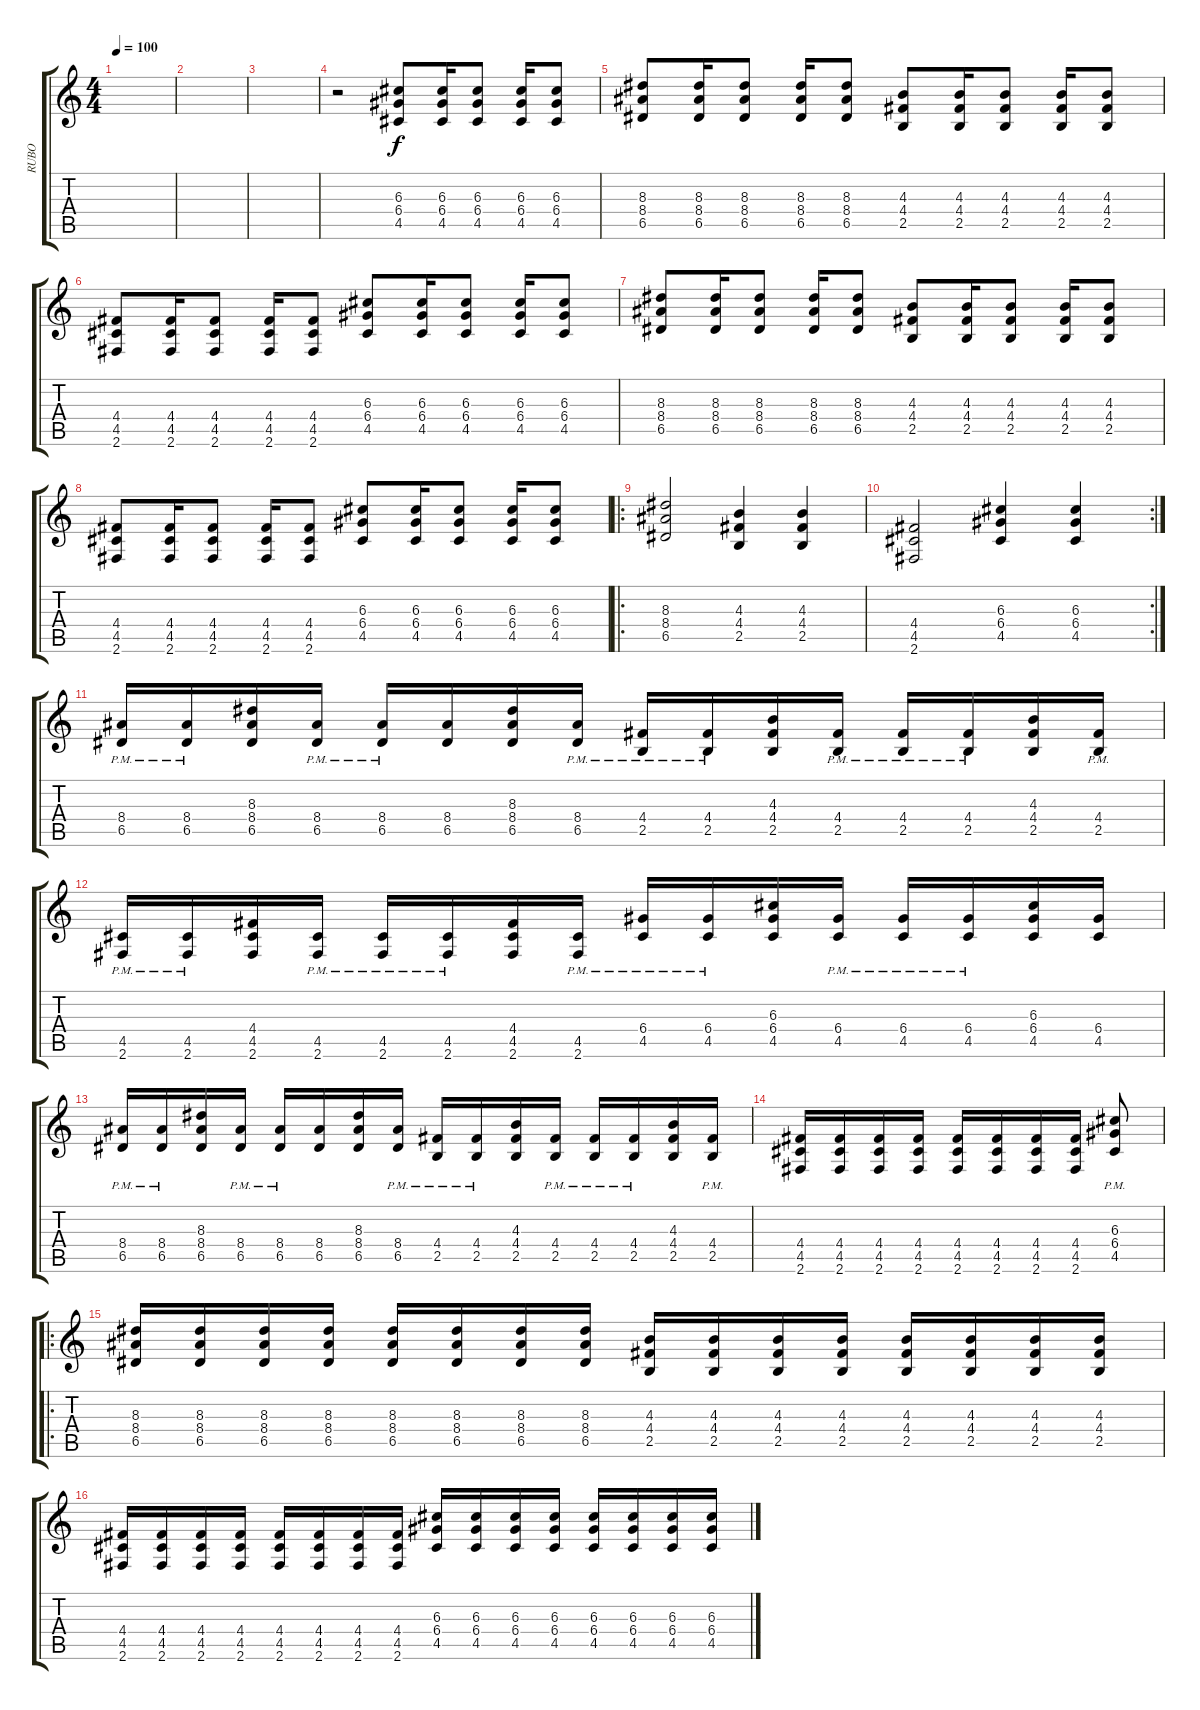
\track ("RUBO" "RUBO") {instrument distortionguitar}
\staff {score tabs}
\tuning (E4 B3 G3 D3 A2 E2) {hide}
\ts (4 4)
\tempo 100
\clef g2
\ks c
|
|
|
r.2 (6.3 6.4 4.5).8 (6.3 6.4 4.5).16 (6.3 6.4 4.5).8 (6.3 6.4 4.5).16 (6.3 6.4 4.5).8 |
(8.3 8.4 6.5).8 (8.3 8.4 6.5).16 (8.3 8.4 6.5).8 (8.3 8.4 6.5).16 (8.3 8.4 6.5).8 (4.3 4.4 2.5).8 (4.3 4.4 2.5).16 (4.3 4.4 2.5).8 (4.3 4.4 2.5).16 (4.3 4.4 2.5).8 |
(4.4 4.5 2.6).8 (4.4 4.5 2.6).16 (4.4 4.5 2.6).8 (4.4 4.5 2.6).16 (4.4 4.5 2.6).8 (6.3 6.4 4.5).8 (6.3 6.4 4.5).16 (6.3 6.4 4.5).8 (6.3 6.4 4.5).16 (6.3 6.4 4.5).8 |
(8.3 8.4 6.5).8 (8.3 8.4 6.5).16 (8.3 8.4 6.5).8 (8.3 8.4 6.5).16 (8.3 8.4 6.5).8 (4.3 4.4 2.5).8 (4.3 4.4 2.5).16 (4.3 4.4 2.5).8 (4.3 4.4 2.5).16 (4.3 4.4 2.5).8 |
(4.4 4.5 2.6).8 (4.4 4.5 2.6).16 (4.4 4.5 2.6).8 (4.4 4.5 2.6).16 (4.4 4.5 2.6).8 (6.3 6.4 4.5).8 (6.3 6.4 4.5).16 (6.3 6.4 4.5).8 (6.3 6.4 4.5).16 (6.3 6.4 4.5).8 |
\ro
(8.3 8.4 6.5).2 (4.3 4.4 2.5).4 (4.3 4.4 2.5).4 |
\rc 2
(4.4 4.5 2.6).2 (6.3 6.4 4.5).4 (6.3 6.4 4.5).4 |
(8.4{pm} 6.5{pm}).16 (8.4{pm} 6.5{pm}).16 (8.3 8.4 6.5).16 (8.4{pm} 6.5{pm}).16 (8.4{pm} 6.5{pm}).16 (8.4 6.5).16 (8.3 8.4 6.5).16 (8.4{pm} 6.5{pm}).16 (4.4{pm} 2.5{pm}).16 (4.4{pm} 2.5{pm}).16 (4.3 4.4 2.5).16 (4.4{pm} 2.5{pm}).16 (4.4{pm} 2.5{pm}).16 (4.4{pm} 2.5{pm}).16 (4.3 4.4 2.5).16 (4.4{pm} 2.5{pm}).16 |
(4.5{pm} 2.6{pm}).16 (4.5{pm} 2.6{pm}).16 (4.4 4.5 2.6).16 (4.5{pm} 2.6{pm}).16 (4.5{pm} 2.6{pm}).16 (4.5{pm} 2.6{pm}).16 (4.4 4.5 2.6).16 (4.5{pm} 2.6{pm}).16 (6.4{pm} 4.5{pm}).16 (6.4{pm} 4.5{pm}).16 (6.3 6.4 4.5).16 (6.4{pm} 4.5{pm}).16 (6.4{pm} 4.5{pm}).16 (6.4{pm} 4.5{pm}).16 (6.3 6.4 4.5).16 (6.4 4.5).16 |
(8.4{pm} 6.5{pm}).16 (8.4{pm} 6.5{pm}).16 (8.3 8.4 6.5).16 (8.4{pm} 6.5{pm}).16 (8.4{pm} 6.5{pm}).16 (8.4 6.5).16 (8.3 8.4 6.5).16 (8.4{pm} 6.5{pm}).16 (4.4{pm} 2.5{pm}).16 (4.4{pm} 2.5{pm}).16 (4.3 4.4 2.5).16 (4.4{pm} 2.5{pm}).16 (4.4{pm} 2.5{pm}).16 (4.4{pm} 2.5{pm}).16 (4.3 4.4 2.5).16 (4.4{pm} 2.5{pm}).16 |
(4.4 4.5 2.6).16 (4.4 4.5 2.6).16 (4.4 4.5 2.6).16 (4.4 4.5 2.6).16 (4.4 4.5 2.6).16 (4.4 4.5 2.6).16 (4.4 4.5 2.6).16 (4.4 4.5 2.6).16 (6.3 6.4{pm} 4.5{pm}).8 |
\ro
(8.3 8.4 6.5).16 (8.3 8.4 6.5).16 (8.3 8.4 6.5).16 (8.3 8.4 6.5).16 (8.3 8.4 6.5).16 (8.3 8.4 6.5).16 (8.3 8.4 6.5).16 (8.3 8.4 6.5).16 (4.3 4.4 2.5).16 (4.3 4.4 2.5).16 (4.3 4.4 2.5).16 (4.3 4.4 2.5).16 (4.3 4.4 2.5).16 (4.3 4.4 2.5).16 (4.3 4.4 2.5).16 (4.3 4.4 2.5).16 |
(4.4 4.5 2.6).16 (4.4 4.5 2.6).16 (4.4 4.5 2.6).16 (4.4 4.5 2.6).16 (4.4 4.5 2.6).16 (4.4 4.5 2.6).16 (4.4 4.5 2.6).16 (4.4 4.5 2.6).16 (6.3 6.4 4.5).16 (6.3 6.4 4.5).16 (6.3 6.4 4.5).16 (6.3 6.4 4.5).16 (6.3 6.4 4.5).16 (6.3 6.4 4.5).16 (6.3 6.4 4.5).16 (6.3 6.4 4.5).16
